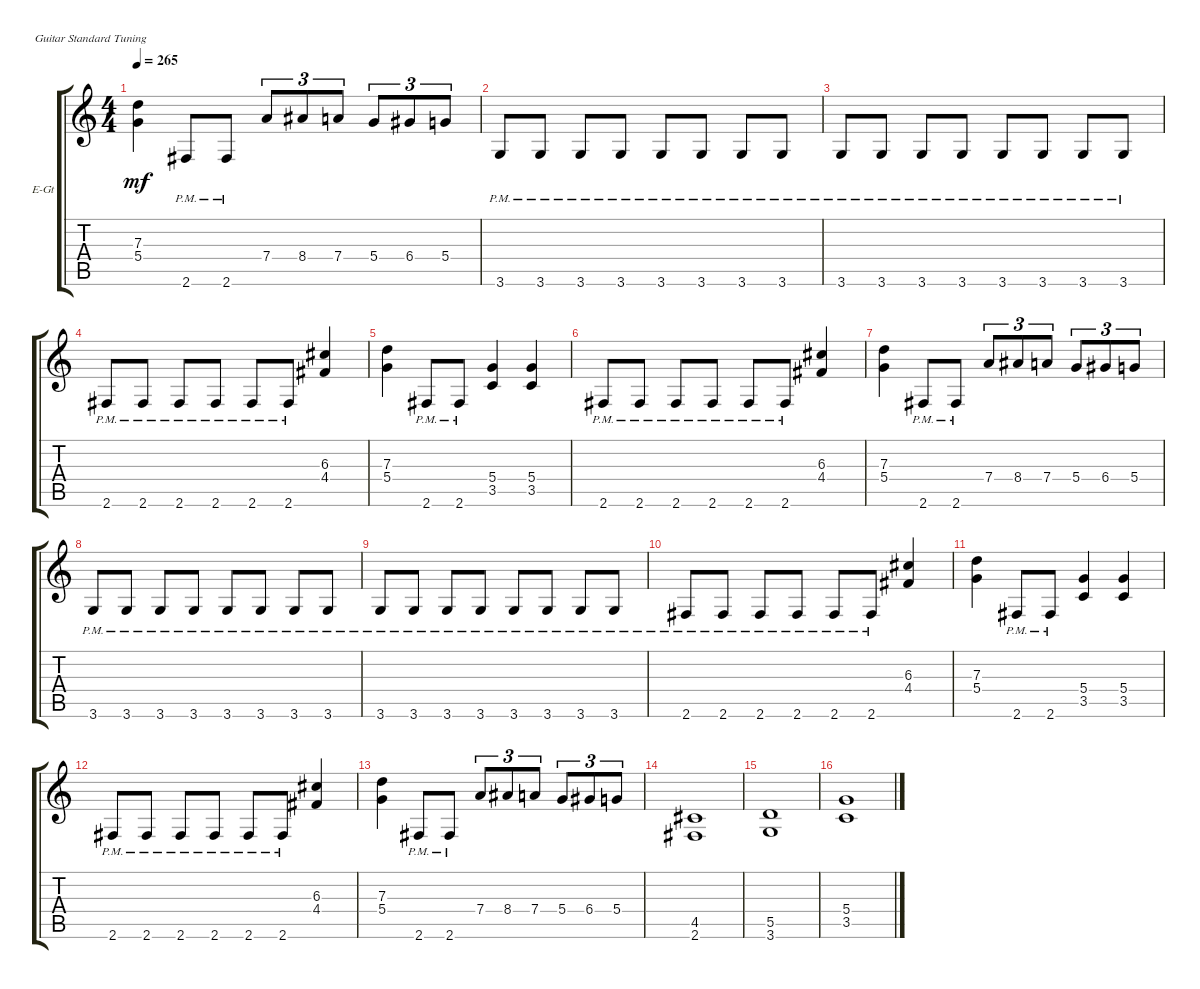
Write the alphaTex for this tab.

\defaultSystemsLayout 4
\bracketExtendMode groupsimilarinstruments
\firstSystemTrackNameOrientation horizontal
\otherSystemsTrackNameOrientation horizontal
\track ("Electric Guitar" "E-Gt") {instrument electricguitarclean}
\staff {score tabs}
\tuning (E4 B3 G3 D3 A2 E2)
\ts (4 4)
\tempo 265
\clef g2
\ks c
(5.4 7.3).4{dy mf} 2.6{pm}.8 2.6{pm}.8 7.4.8{tu (3 2)} 8.4.8{tu (3 2)} 7.4.8{tu (3 2)} 5.4.8{tu (3 2)} 6.4.8{tu (3 2)} 5.4.8{tu (3 2)} |
3.6{pm}.8 3.6{pm}.8 3.6{pm}.8 3.6{pm}.8 3.6{pm}.8 3.6{pm}.8 3.6{pm}.8 3.6{pm}.8 |
3.6{pm}.8 3.6{pm}.8 3.6{pm}.8 3.6{pm}.8 3.6{pm}.8 3.6{pm}.8 3.6{pm}.8 3.6{pm}.8 |
2.6{pm}.8 2.6{pm}.8 2.6{pm}.8 2.6{pm}.8 2.6{pm}.8 2.6{pm}.8 (4.4 6.3).4 |
(5.4 7.3).4 2.6{pm}.8 2.6{pm}.8 (3.5 5.4).4 (3.5 5.4).4 |
2.6{pm}.8 2.6{pm}.8 2.6{pm}.8 2.6{pm}.8 2.6{pm}.8 2.6{pm}.8 (4.4 6.3).4 |
(5.4 7.3).4 2.6{pm}.8 2.6{pm}.8 7.4.8{tu (3 2)} 8.4.8{tu (3 2)} 7.4.8{tu (3 2)} 5.4.8{tu (3 2)} 6.4.8{tu (3 2)} 5.4.8{tu (3 2)} |
3.6{pm}.8 3.6{pm}.8 3.6{pm}.8 3.6{pm}.8 3.6{pm}.8 3.6{pm}.8 3.6{pm}.8 3.6{pm}.8 |
3.6{pm}.8 3.6{pm}.8 3.6{pm}.8 3.6{pm}.8 3.6{pm}.8 3.6{pm}.8 3.6{pm}.8 3.6{pm}.8 |
2.6{pm}.8 2.6{pm}.8 2.6{pm}.8 2.6{pm}.8 2.6{pm}.8 2.6{pm}.8 (4.4 6.3).4 |
(5.4 7.3).4 2.6{pm}.8 2.6{pm}.8 (3.5 5.4).4 (3.5 5.4).4 |
2.6{pm}.8 2.6{pm}.8 2.6{pm}.8 2.6{pm}.8 2.6{pm}.8 2.6{pm}.8 (4.4 6.3).4 |
(5.4 7.3).4 2.6{pm}.8 2.6{pm}.8 7.4.8{tu (3 2)} 8.4.8{tu (3 2)} 7.4.8{tu (3 2)} 5.4.8{tu (3 2)} 6.4.8{tu (3 2)} 5.4.8{tu (3 2)} |
(2.6 4.5).1 |
(3.6 5.5).1 |
(3.5 5.4).1
